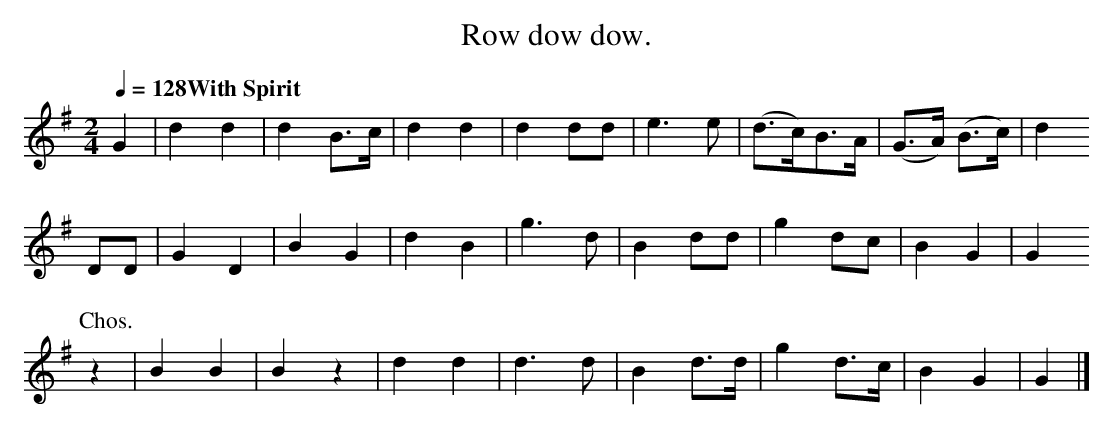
X:1
T:Row dow dow.
M:2/4
L:1/8
Q:1/4=128 "With Spirit"
K:G
G2|d2d2|d2B>c|d2d2|d2dd|e3  e|(d>c)B>A|(G>A) (B>c)|d2
DD|G2D2|B2G2 |d2B2|g3 d|B2dd| g2  dc | B2    G2  |G2
P:Chos.
z2|B2B2|B2z2 |d2d2|d3 d|B2d>d| g2  d>c| B2    G2  |G2|]
